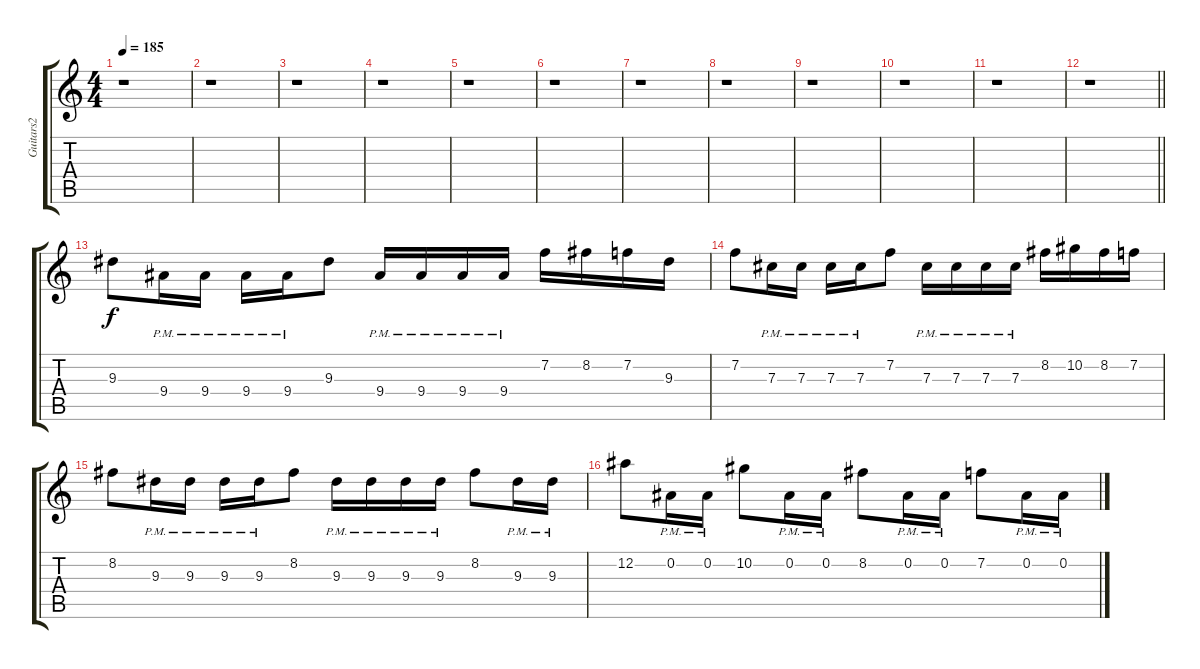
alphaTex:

\track ("Guitars2" "Guitars2") {instrument distortionguitar}
\staff {score tabs}
\tuning (Eb4 Bb3 Gb3 Db3 Ab2 Eb2) {hide}
\ts (4 4)
\tempo 185
\clef g2
\ks c
r.1{dy f} |
r.1{volume 14} |
r.1 |
r.1 |
r.1 |
r.1 |
r.1 |
r.1 |
r.1 |
r.1 |
r.1 |
\barLineRight lightlight
r.1 |
\section ("" "")
9.3.8 9.4{pm}.16 9.4{pm}.16 9.4{pm}.16 9.4{pm}.16 9.3.8 9.4{pm}.16 9.4{pm}.16 9.4{pm}.16 9.4{pm}.16 7.2.16 8.2.16 7.2.16 9.3.16 |
7.2.8 7.3{pm}.16 7.3{pm}.16 7.3{pm}.16 7.3{pm}.16 7.2.8 7.3{pm}.16 7.3{pm}.16 7.3{pm}.16 7.3{pm}.16 8.2.16 10.2.16 8.2.16 7.2.16 |
8.2.8 9.3{pm}.16 9.3{pm}.16 9.3{pm}.16 9.3{pm}.16 8.2.8 9.3{pm}.16 9.3{pm}.16 9.3{pm}.16 9.3{pm}.16 8.2.8 9.3{pm}.16 9.3{pm}.16 |
12.2.8 0.2{pm}.16 0.2{pm}.16 10.2.8 0.2{pm}.16 0.2{pm}.16 8.2.8 0.2{pm}.16 0.2{pm}.16 7.2.8 0.2{pm}.16 0.2{pm}.16
